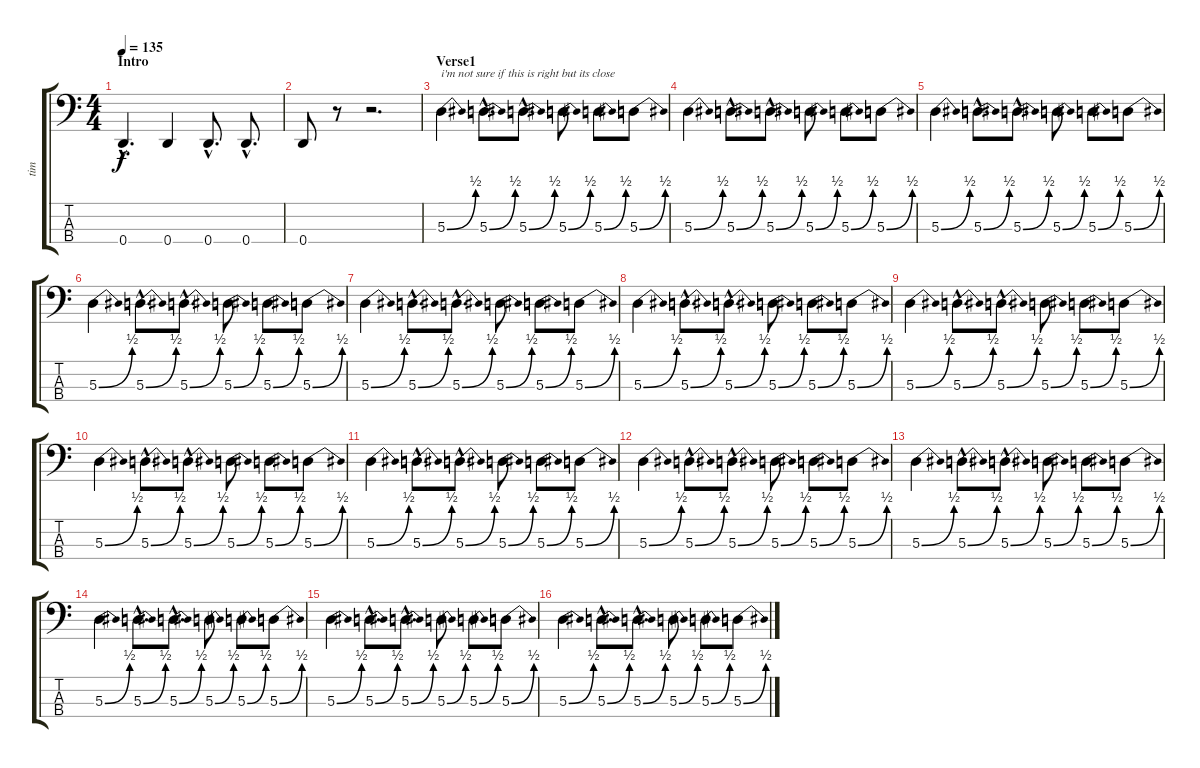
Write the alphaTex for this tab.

\track ("tim" "tim") {instrument electricbassfinger}
\staff {score tabs}
\tuning (G2 D2 A1 D1) {hide}
\ts (4 4)
\section ("" "Intro")
\tempo 135
\clef f4
\ks c
0.4{hac}.4{d dy f instrument electricbassfinger} 0.4.4 0.4{hac}.8{d} 0.4{hac}.8{d} |
0.4.8 r.8 r.2{d} |
\section ("" "Verse1")
5.3{be (bend 0 0 60 2)}.4{txt "i'm not sure if this is right but its close"} 5.3{be (bend 0 0 60 2) hac}.8{d} 5.3{be (bend 0 0 60 2) hac}.8{d} 5.3{be (bend 0 0 60 2)}.8 5.3{be (bend 0 0 60 2)}.8 5.3{be (bend 0 0 60 2)}.8 |
5.3{be (bend 0 0 60 2)}.4 5.3{be (bend 0 0 60 2) hac}.8{d} 5.3{be (bend 0 0 60 2) hac}.8{d} 5.3{be (bend 0 0 60 2)}.8 5.3{be (bend 0 0 60 2)}.8 5.3{be (bend 0 0 60 2)}.8 |
5.3{be (bend 0 0 60 2)}.4 5.3{be (bend 0 0 60 2) hac}.8{d} 5.3{be (bend 0 0 60 2) hac}.8{d} 5.3{be (bend 0 0 60 2)}.8 5.3{be (bend 0 0 60 2)}.8 5.3{be (bend 0 0 60 2)}.8 |
5.3{be (bend 0 0 60 2)}.4 5.3{be (bend 0 0 60 2) hac}.8{d} 5.3{be (bend 0 0 60 2) hac}.8{d} 5.3{be (bend 0 0 60 2)}.8 5.3{be (bend 0 0 60 2)}.8 5.3{be (bend 0 0 60 2)}.8 |
5.3{be (bend 0 0 60 2)}.4 5.3{be (bend 0 0 60 2) hac}.8{d} 5.3{be (bend 0 0 60 2) hac}.8{d} 5.3{be (bend 0 0 60 2)}.8 5.3{be (bend 0 0 60 2)}.8 5.3{be (bend 0 0 60 2)}.8 |
5.3{be (bend 0 0 60 2)}.4 5.3{be (bend 0 0 60 2) hac}.8{d} 5.3{be (bend 0 0 60 2) hac}.8{d} 5.3{be (bend 0 0 60 2)}.8 5.3{be (bend 0 0 60 2)}.8 5.3{be (bend 0 0 60 2)}.8 |
5.3{be (bend 0 0 60 2)}.4 5.3{be (bend 0 0 60 2) hac}.8{d} 5.3{be (bend 0 0 60 2) hac}.8{d} 5.3{be (bend 0 0 60 2)}.8 5.3{be (bend 0 0 60 2)}.8 5.3{be (bend 0 0 60 2)}.8 |
5.3{be (bend 0 0 60 2)}.4 5.3{be (bend 0 0 60 2) hac}.8{d} 5.3{be (bend 0 0 60 2) hac}.8{d} 5.3{be (bend 0 0 60 2)}.8 5.3{be (bend 0 0 60 2)}.8 5.3{be (bend 0 0 60 2)}.8 |
5.3{be (bend 0 0 60 2)}.4 5.3{be (bend 0 0 60 2) hac}.8{d} 5.3{be (bend 0 0 60 2) hac}.8{d} 5.3{be (bend 0 0 60 2)}.8 5.3{be (bend 0 0 60 2)}.8 5.3{be (bend 0 0 60 2)}.8 |
5.3{be (bend 0 0 60 2)}.4 5.3{be (bend 0 0 60 2) hac}.8{d} 5.3{be (bend 0 0 60 2) hac}.8{d} 5.3{be (bend 0 0 60 2)}.8 5.3{be (bend 0 0 60 2)}.8 5.3{be (bend 0 0 60 2)}.8 |
5.3{be (bend 0 0 60 2)}.4 5.3{be (bend 0 0 60 2) hac}.8{d} 5.3{be (bend 0 0 60 2) hac}.8{d} 5.3{be (bend 0 0 60 2)}.8 5.3{be (bend 0 0 60 2)}.8 5.3{be (bend 0 0 60 2)}.8 |
5.3{be (bend 0 0 60 2)}.4 5.3{be (bend 0 0 60 2) hac}.8{d} 5.3{be (bend 0 0 60 2) hac}.8{d} 5.3{be (bend 0 0 60 2)}.8 5.3{be (bend 0 0 60 2)}.8 5.3{be (bend 0 0 60 2)}.8 |
5.3{be (bend 0 0 60 2)}.4 5.3{be (bend 0 0 60 2) hac}.8{d} 5.3{be (bend 0 0 60 2) hac}.8{d} 5.3{be (bend 0 0 60 2)}.8 5.3{be (bend 0 0 60 2)}.8 5.3{be (bend 0 0 60 2)}.8 |
5.3{be (bend 0 0 60 2)}.4 5.3{be (bend 0 0 60 2) hac}.8{d} 5.3{be (bend 0 0 60 2) hac}.8{d} 5.3{be (bend 0 0 60 2)}.8 5.3{be (bend 0 0 60 2)}.8 5.3{be (bend 0 0 60 2)}.8
